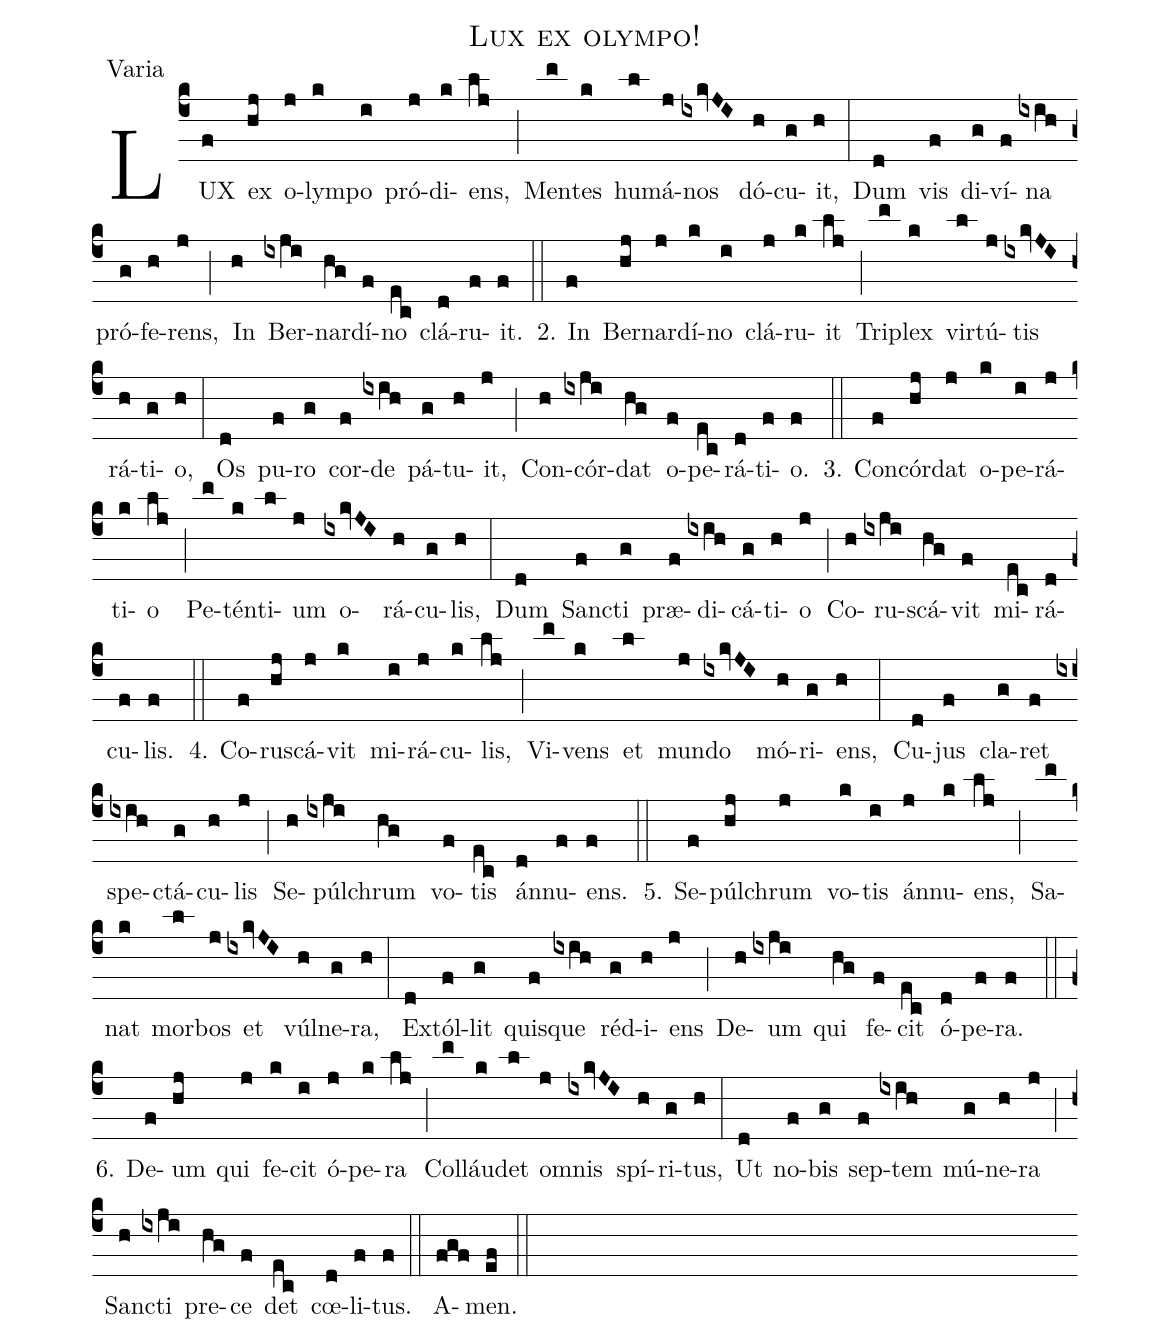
name:Lux ex olympo!;
office-part:Varia;
%%
(c4)LUX(f) ex(hj) o(j)lym(k)po(i) pró(j)di(k)ens,(lj) (;) Men(m)tes(k) hu(l)má(j)nos(ixkvJI) dó(h)cu(g)it,(h) (:) Dum(d) vis(f) di(g)ví(f)na(ixih) pró(g)fe(h)rens,(j) (;) In(h) Ber(ixji)nar(hg)dí(f)no(ec) clá(d)ru(f)it.(f) (::)
2. In(f) Ber(hj)nar(j)dí(k)no(i) clá(j)ru(k)it(lj) (;) Tri(m)plex(k) vir(l)tú(j)tis(ixkvJI) rá(h)ti(g)o,(h) (:) Os(d) pu(f)ro(g) cor(f)de(ixih) pá(g)tu(h)it,(j) (;) Con(h)cór(ixji)dat(hg) o(f)pe(ec)rá(d)ti(f)o.(f) (::)
3. Con(f)cór(hj)dat(j) o(k)pe(i)rá(j)ti(k)o(lj) (;) Pe(m)tén(k)ti(l)um(j) o(ixkvJI)rá(h)cu(g)lis,(h) (:) Dum(d) San(f)cti(g) præ(f)di(ixih)cá(g)ti(h)o(j) (;) Co(h)ru(ixji)scá(hg)vit(f) mi(ec)rá(d)cu(f)lis.(f) (::)
4. Co(f)ru(hj)scá(j)vit(k) mi(i)rá(j)cu(k)lis,(lj) (;) Vi(m)vens(k) et(l) mun(j)do(ixkvJI) mó(h)ri(g)ens,(h) (:) Cu(d)jus(f) cla(g)ret(f) spe(ixih)ctá(g)cu(h)lis(j) (;) Se(h)púl(ixji)chrum(hg) vo(f)tis(ec) án(d)nu(f)ens.(f) (::)
5. Se(f)púl(hj)chrum(j) vo(k)tis(i) án(j)nu(k)ens,(lj) (;) Sa(m)nat(k) mor(l)bos(j) et(ixkvJI) vúl(h)ne(g)ra,(h) (:) Ex(d)tól(f)lit(g) quis(f)que(ixih) réd(g)i(h)ens(j) (;) De(h)um(ixji) qui(hg) fe(f)cit(ec) ó(d)pe(f)ra.(f) (::)
6. De(f)um(hj) qui(j) fe(k)cit(i) ó(j)pe(k)ra(lj) (;) Col(m)láu(k)det(l) om(j)nis(ixkvJI) spí(h)ri(g)tus,(h) (:) Ut(d) no(f)bis(g) sep(f)tem(ixih) mú(g)ne(h)ra(j) (;) San(h)cti(ixji) pre(hg)ce(f) det(ec) cœ(d)li(f)tus.(f) (::) A(fgf)men.(ef) (::)
